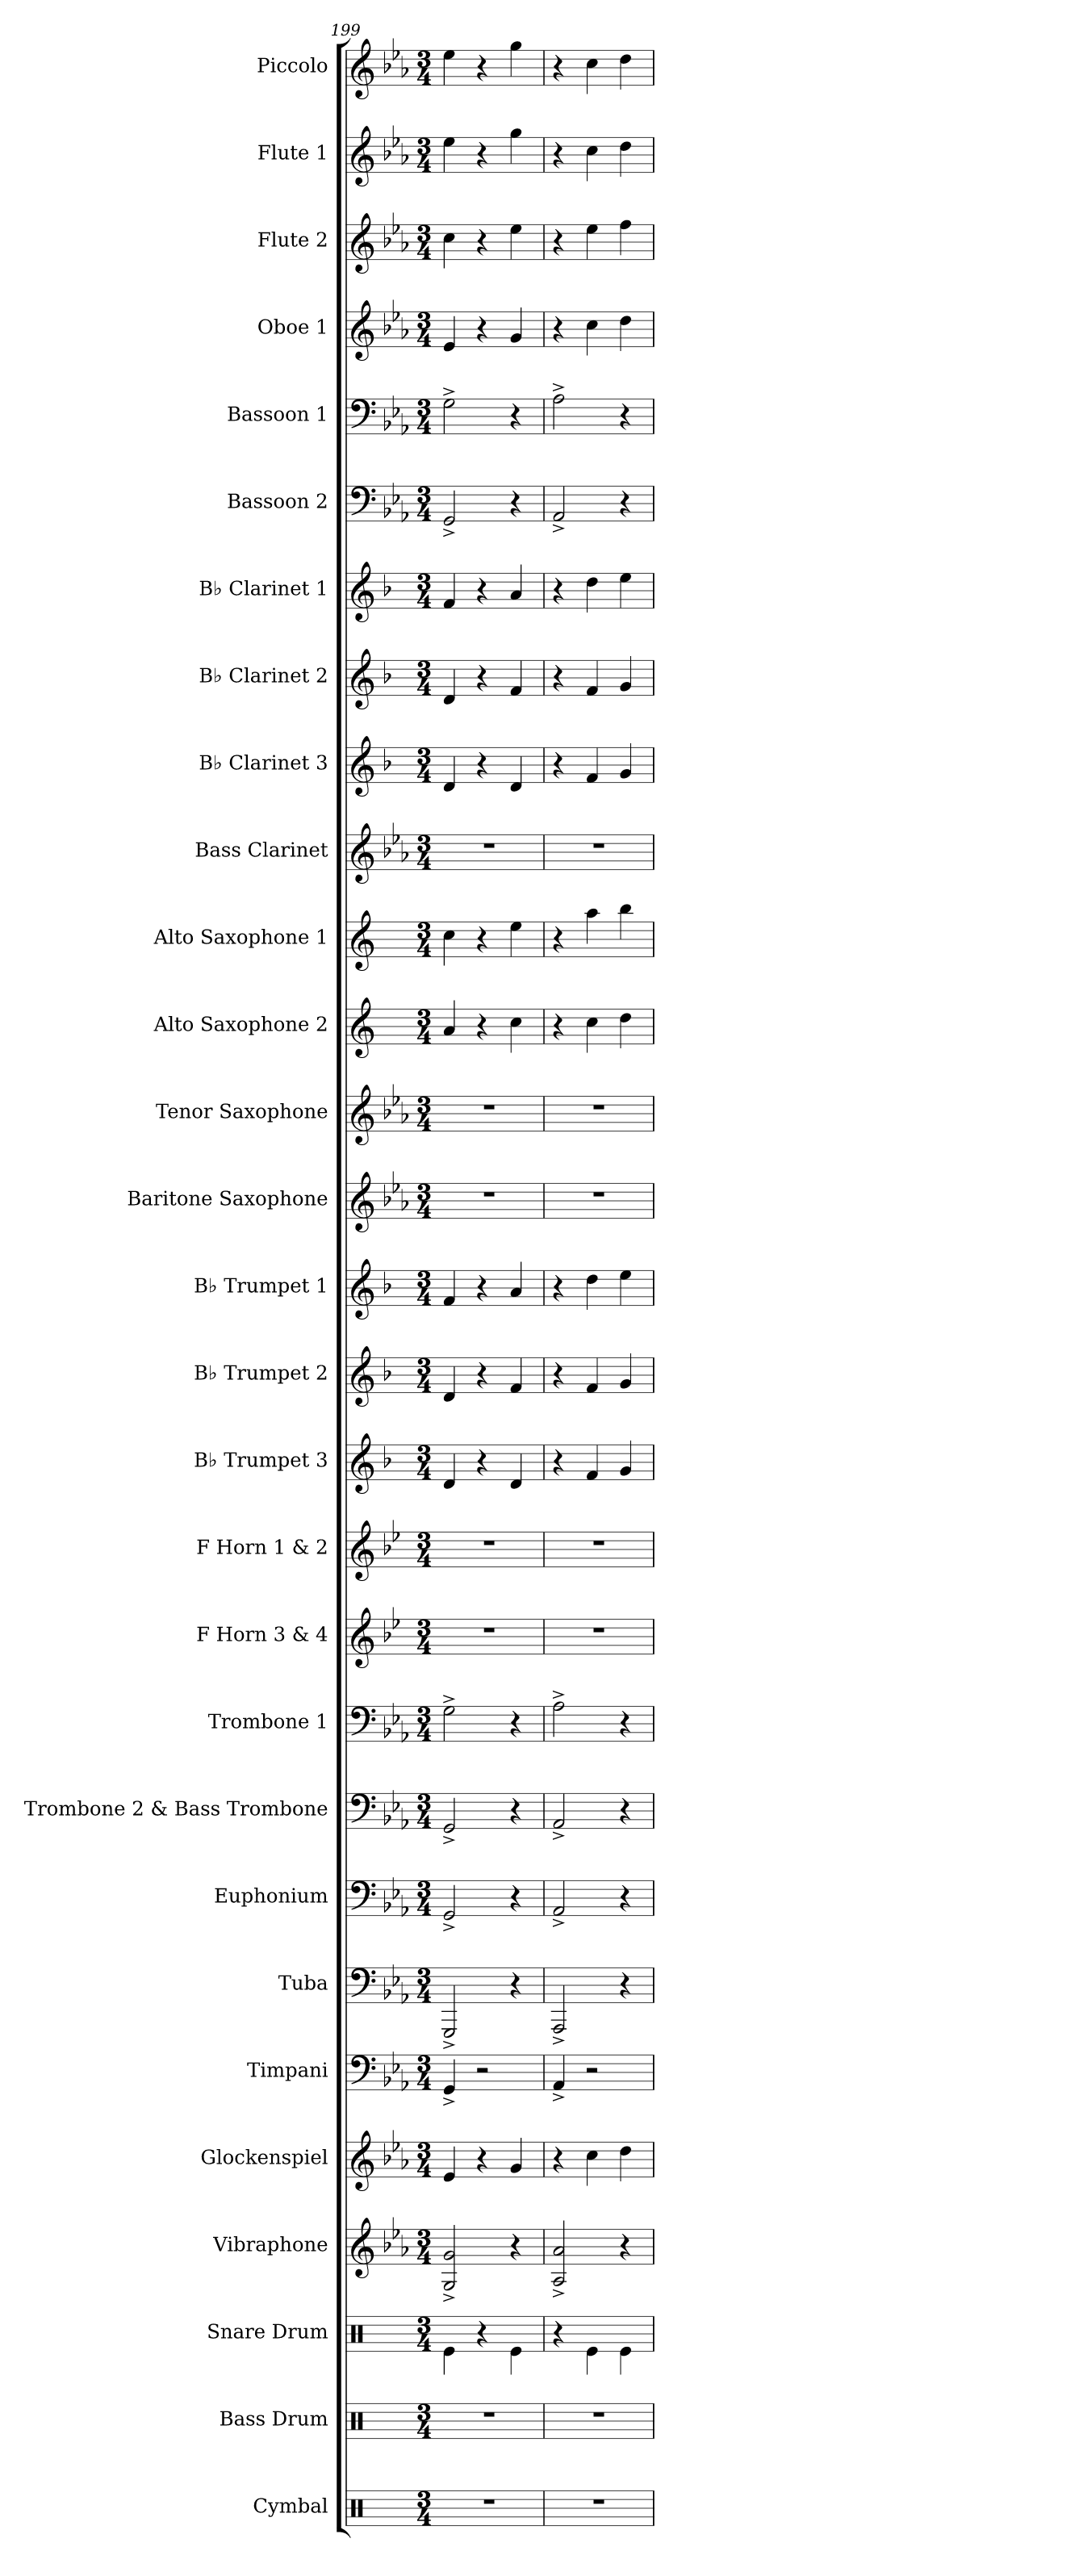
**kern	**kern	**kern	**kern	**kern	**kern	**kern	**kern	**kern	**kern	**kern	**kern	**kern	**kern	**kern	**kern	**kern	**kern	**kern	**kern	**kern	**kern	**kern	**kern	**kern	**kern	**kern	**kern	**kern
*part29	*part28	*part27	*part26	*part25	*part24	*part23	*part22	*part21	*part20	*part19	*part18	*part17	*part16	*part15	*part14	*part13	*part12	*part11	*part10	*part9	*part8	*part7	*part6	*part5	*part4	*part3	*part2	*part1
*staff29	*staff28	*staff27	*staff26	*staff25	*staff24	*staff23	*staff22	*staff21	*staff20	*staff19	*staff18	*staff17	*staff16	*staff15	*staff14	*staff13	*staff12	*staff11	*staff10	*staff9	*staff8	*staff7	*staff6	*staff5	*staff4	*staff3	*staff2	*staff1
*I"Cymbal	*I"Bass Drum	*I"Snare Drum	*I"Vibraphone	*I"Glockenspiel	*I"Timpani	*I"Tuba	*I"Euphonium	*I"Trombone 2 &amp; Bass Trombone	*I"Trombone 1	*I"F Horn 3 &amp; 4	*I"F Horn 1 &amp; 2	*I"B♭ Trumpet 3	*I"B♭ Trumpet 2	*I"B♭ Trumpet 1	*I"Baritone Saxophone	*I"Tenor Saxophone	*I"Alto Saxophone 2	*I"Alto Saxophone 1	*I"Bass Clarinet	*I"B♭ Clarinet 3	*I"B♭ Clarinet 2	*I"B♭ Clarinet 1	*I"Bassoon 2	*I"Bassoon 1	*I"Oboe 1	*I"Flute 2	*I"Flute 1	*I"Piccolo
*I'Cym.	*I'B. Dr.	*I'Sn. Dr.	*I'Vib.	*I'Glk.	*I'Timp.	*I'Tba.	*I'Euph.	*I'Tbn. 2 B. Tbn.	*I'Tbn. 1	*I'F Hn. 3 4	*I'F Hn. 1 2	*I'B♭ Tpt. 3	*I'B♭ Tpt. 2	*I'B♭ Tpt. 1	*I'Bar. Sax.	*I'T. Sax.	*I'A. Sax. 2	*I'A. Sax. 1	*I'B. Cl.	*I'B♭ Cl. 3	*I'B♭ Cl. 2	*I'B♭ Cl. 1	*I'Bsn. 2	*I'Bsn. 1	*I'Ob. 1	*I'Fl. 2	*I'Fl. 1	*I'Picc.
*clefX	*clefX	*clefX	*clefG2	*clefG2	*clefF4	*clefF4	*clefF4	*clefF4	*clefF4	*clefG2	*clefG2	*clefG2	*clefG2	*clefG2	*clefG2	*clefG2	*clefG2	*clefG2	*clefG2	*clefG2	*clefG2	*clefG2	*clefF4	*clefF4	*clefG2	*clefG2	*clefG2	*clefG2
*	*	*	*	*ITrd-14c-24	*	*	*	*	*	*ITrd4c7	*ITrd4c7	*ITrd1c2	*ITrd1c2	*ITrd1c2	*ITrd12c21	*ITrd8c14	*ITrd5c9	*ITrd5c9	*ITrd8c14	*ITrd1c2	*ITrd1c2	*ITrd1c2	*	*	*	*	*	*ITrd-7c-12
*k[]	*k[]	*k[]	*k[b-e-a-]	*k[b-e-a-]	*k[b-e-a-]	*k[b-e-a-]	*k[b-e-a-]	*k[b-e-a-]	*k[b-e-a-]	*k[b-e-a-]	*k[b-e-a-]	*k[b-e-a-]	*k[b-e-a-]	*k[b-e-a-]	*k[b-e-a-]	*k[b-e-a-]	*k[b-e-a-]	*k[b-e-a-]	*k[b-e-a-]	*k[b-e-a-]	*k[b-e-a-]	*k[b-e-a-]	*k[b-e-a-]	*k[b-e-a-]	*k[b-e-a-]	*k[b-e-a-]	*k[b-e-a-]	*k[b-e-a-]
*M3/4	*M3/4	*M3/4	*M3/4	*M3/4	*M3/4	*M3/4	*M3/4	*M3/4	*M3/4	*M3/4	*M3/4	*M3/4	*M3/4	*M3/4	*M3/4	*M3/4	*M3/4	*M3/4	*M3/4	*M3/4	*M3/4	*M3/4	*M3/4	*M3/4	*M3/4	*M3/4	*M3/4	*M3/4
=199	=199	=199	=199	=199	=199	=199	=199	=199	=199	=199	=199	=199	=199	=199	=199	=199	=199	=199	=199	=199	=199	=199	=199	=199	=199	=199	=199	=199
2.r	2.r	4Re\	2G/^ 2g/^	4eee-/	4GG^/	2GGG^/	2GG^/	2GG^/	2G^\	2.r	2.r	4c/	4c/	4e-/	2.r	2.r	4c/	4e-\	2.r	4c/	4c/	4e-/	2GG^/	2G^\	4e-/	4cc\	4ee-\	4eee-\
.	.	4r	.	4r	2r	.	.	.	.	.	.	4r	4r	4r	.	.	4r	4r	.	4r	4r	4r	.	.	4r	4r	4r	4r
.	.	4Re\	4r	4ggg/	.	4r	4r	4r	4r	.	.	4c/	4e-/	4g/	.	.	4e-\	4g\	.	4c/	4e-/	4g/	4r	4r	4g/	4ee-\	4gg\	4ggg\
=200	=200	=200	=200	=200	=200	=200	=200	=200	=200	=200	=200	=200	=200	=200	=200	=200	=200	=200	=200	=200	=200	=200	=200	=200	=200	=200	=200	=200
2.r	2.r	4r	2A-/^ 2a-/^	4r	4AA-^/	2AAA-^/	2AA-^/	2AA-^/	2A-^\	2.r	2.r	4r	4r	4r	2.r	2.r	4r	4r	2.r	4r	4r	4r	2AA-^/	2A-^\	4r	4r	4r	4r
.	.	4Re\	.	4cccc\	2r	.	.	.	.	.	.	4e-/	4e-/	4cc\	.	.	4e-\	4cc\	.	4e-/	4e-/	4cc\	.	.	4cc\	4ee-\	4cc\	4ccc\
.	.	4Re\	4r	4dddd\	.	4r	4r	4r	4r	.	.	4f/	4f/	4dd\	.	.	4f\	4dd\	.	4f/	4f/	4dd\	4r	4r	4dd\	4ff\	4dd\	4ddd\
=	=	=	=	=	=	=	=	=	=	=	=	=	=	=	=	=	=	=	=	=	=	=	=	=	=	=	=	=
*-	*-	*-	*-	*-	*-	*-	*-	*-	*-	*-	*-	*-	*-	*-	*-	*-	*-	*-	*-	*-	*-	*-	*-	*-	*-	*-	*-	*-
